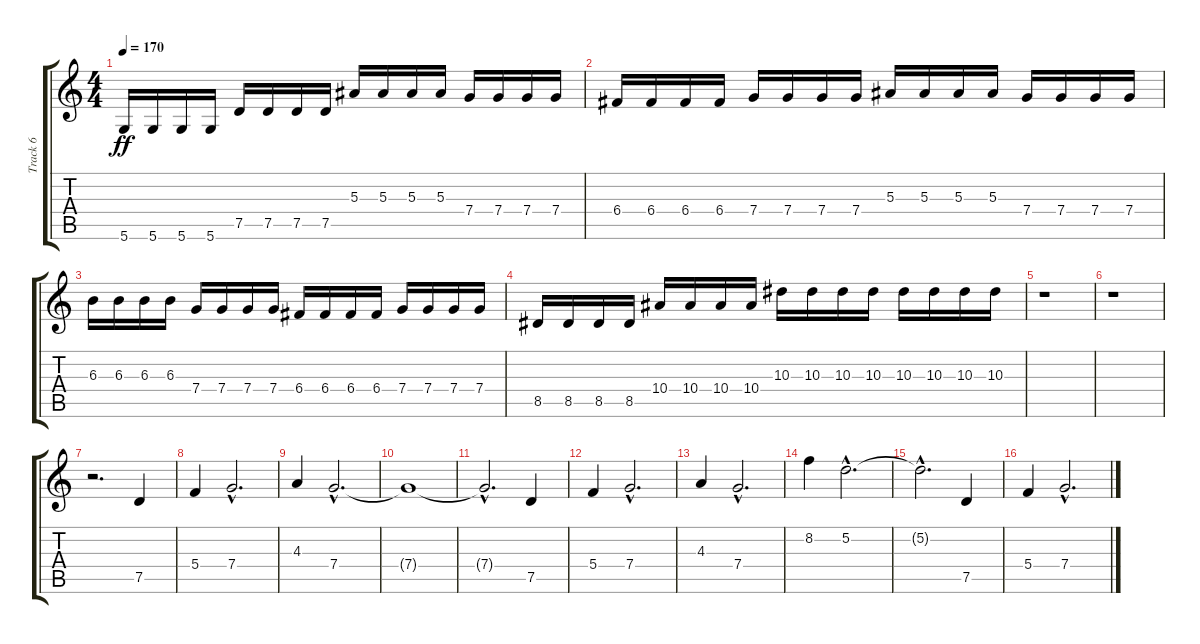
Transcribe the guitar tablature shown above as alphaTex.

\track ("Track 6" "Track 6") {instrument distortionguitar}
\staff {score tabs}
\tuning (D4 A3 F3 C3 G2 D2) {hide}
\ts (4 4)
\tempo 170
\clef g2
\ks c
5.6.16{dy ff} 5.6.16 5.6.16 5.6.16 7.5.16 7.5.16 7.5.16 7.5.16 5.3.16 5.3.16 5.3.16 5.3.16 7.4.16 7.4.16 7.4.16 7.4.16 |
6.4.16 6.4.16 6.4.16 6.4.16 7.4.16 7.4.16 7.4.16 7.4.16 5.3.16 5.3.16 5.3.16 5.3.16 7.4.16 7.4.16 7.4.16 7.4.16 |
6.3.16 6.3.16 6.3.16 6.3.16 7.4.16 7.4.16 7.4.16 7.4.16 6.4.16 6.4.16 6.4.16 6.4.16 7.4.16 7.4.16 7.4.16 7.4.16 |
8.5.16 8.5.16 8.5.16 8.5.16 10.4.16 10.4.16 10.4.16 10.4.16 10.3.16 10.3.16 10.3.16 10.3.16 10.3.16 10.3.16 10.3.16 10.3.16 |
r.1 |
r.1 |
r.2{d} 7.5.4 |
5.4.4 7.4{hac}.2{d} |
4.3.4 7.4{hac}.2{d} |
7.4{t}.1 |
7.4{hac t}.2{d} 7.5.4 |
5.4.4 7.4{hac}.2{d} |
4.3.4 7.4{hac}.2{d} |
8.2.4 5.2{hac}.2{d} |
5.2{hac t}.2{d} 7.5.4 |
5.4.4 7.4{hac}.2{d}
